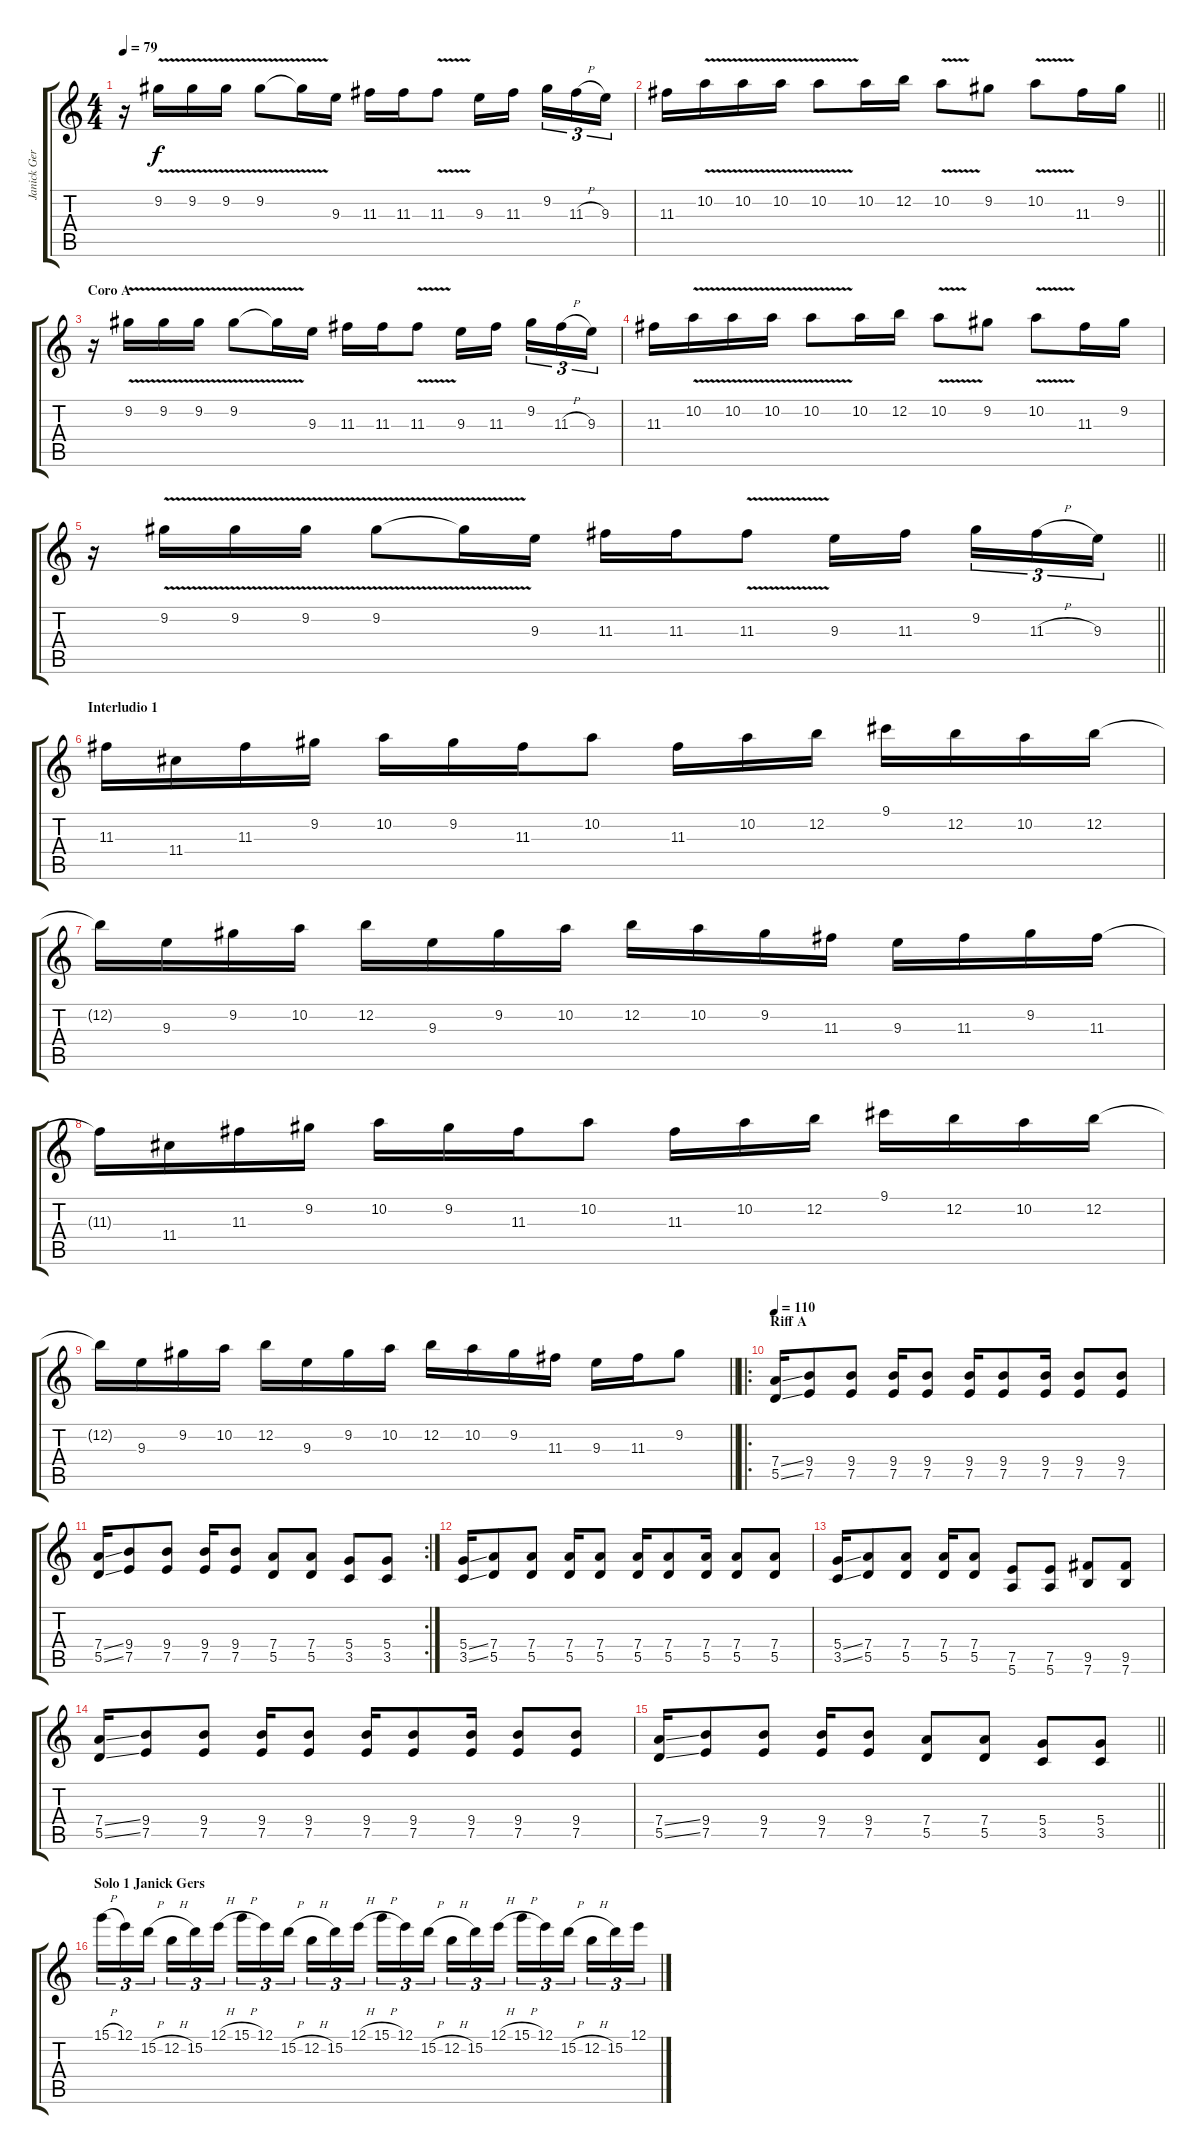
\track ("Janick Gers" "Janick Ger") {instrument overdrivenguitar}
\staff {score tabs}
\tuning (E4 B3 G3 D3 A2 E2) {hide}
\ts (4 4)
\tempo 79
\clef g2
\ks c
r.16{dy f} 9.2{v}.16 9.2{v}.16 9.2{v}.16 9.2{v}.8 9.2{t}.16 9.3.16 11.3.16 11.3.16 11.3{v}.8 9.3.16 11.3.16{beam splitsecondary} 9.2.16{tu (3 2)} 11.3{h}.16{tu (3 2)} 9.3.16{tu (3 2)} |
\barLineRight lightlight
11.3.16 10.2{v}.16 10.2{v}.16 10.2{v}.16 10.2{v}.8 10.2.16 12.2.16 10.2{v}.8 9.2.8 10.2{v}.8 11.3.16 9.2.16 |
\section ("" "Coro A")
r.16 9.2{v}.16 9.2{v}.16 9.2{v}.16 9.2{v}.8 9.2{t}.16 9.3.16 11.3.16 11.3.16 11.3{v}.8 9.3.16 11.3.16{beam splitsecondary} 9.2.16{tu (3 2)} 11.3{h}.16{tu (3 2)} 9.3.16{tu (3 2)} |
11.3.16 10.2{v}.16 10.2{v}.16 10.2{v}.16 10.2{v}.8 10.2.16 12.2.16 10.2{v}.8 9.2.8 10.2{v}.8 11.3.16 9.2.16 |
\barLineRight lightlight
r.16 9.2{v}.16 9.2{v}.16 9.2{v}.16 9.2{v}.8 9.2{t}.16 9.3.16 11.3.16 11.3.16 11.3{v}.8 9.3.16 11.3.16{beam splitsecondary} 9.2.16{tu (3 2)} 11.3{h}.16{tu (3 2)} 9.3.16{tu (3 2)} |
\section ("" "Interludio 1")
11.3.16 11.4.16 11.3.16 9.2.16 10.2.16 9.2.16 11.3.16 10.2.8 11.3.16 10.2.16 12.2.16 9.1.16 12.2.16 10.2.16 12.2.16 |
12.2{t}.16 9.3.16 9.2.16 10.2.16 12.2.16 9.3.16 9.2.16 10.2.16 12.2.16 10.2.16 9.2.16 11.3.16 9.3.16 11.3.16 9.2.16 11.3.16 |
11.3{t}.16 11.4.16 11.3.16 9.2.16 10.2.16 9.2.16 11.3.16 10.2.8 11.3.16 10.2.16 12.2.16 9.1.16 12.2.16 10.2.16 12.2.16 |
\barLineRight lightlight
12.2{t}.16 9.3.16 9.2.16 10.2.16 12.2.16 9.3.16 9.2.16 10.2.16 12.2.16 10.2.16 9.2.16 11.3.16 9.3.16 11.3.16 9.2.8 |
\ro
\section ("" "Riff A")
\tempo 110
(7.4{ss} 5.5{ss}).16{volume 11} (9.4 7.5).8 (9.4 7.5).8 (9.4 7.5).16 (9.4 7.5).8 (9.4 7.5).16 (9.4 7.5).8 (9.4 7.5).16 (9.4 7.5).8 (9.4 7.5).8 |
\rc 2
(7.4{ss} 5.5{ss}).16 (9.4 7.5).8 (9.4 7.5).8 (9.4 7.5).16 (9.4 7.5).8 (7.4 5.5).8 (7.4 5.5).8 (5.4 3.5).8 (5.4 3.5).8 |
(5.4{ss} 3.5{ss}).16 (7.4 5.5).8 (7.4 5.5).8 (7.4 5.5).16 (7.4 5.5).8 (7.4 5.5).16 (7.4 5.5).8 (7.4 5.5).16 (7.4 5.5).8 (7.4 5.5).8 |
(5.4{ss} 3.5{ss}).16 (7.4 5.5).8 (7.4 5.5).8 (7.4 5.5).16 (7.4 5.5).8 (7.5 5.6).8 (7.5 5.6).8 (9.5 7.6).8 (9.5 7.6).8 |
(7.4{ss} 5.5{ss}).16 (9.4 7.5).8 (9.4 7.5).8 (9.4 7.5).16 (9.4 7.5).8 (9.4 7.5).16 (9.4 7.5).8 (9.4 7.5).16 (9.4 7.5).8 (9.4 7.5).8 |
\barLineRight lightlight
(7.4{ss} 5.5{ss}).16 (9.4 7.5).8 (9.4 7.5).8 (9.4 7.5).16 (9.4 7.5).8 (7.4 5.5).8 (7.4 5.5).8 (5.4 3.5).8 (5.4 3.5).8 |
\section ("" "Solo 1 Janick Gers")
15.1{h}.16{tu (3 2) volume 16} 12.1.16{tu (3 2)} 15.2{h}.16{tu (3 2) beam splitsecondary} 12.2{h}.16{tu (3 2)} 15.2.16{tu (3 2)} 12.1{h}.16{tu (3 2)} 15.1{h}.16{tu (3 2)} 12.1.16{tu (3 2)} 15.2{h}.16{tu (3 2) beam splitsecondary} 12.2{h}.16{tu (3 2)} 15.2.16{tu (3 2)} 12.1{h}.16{tu (3 2)} 15.1{h}.16{tu (3 2)} 12.1.16{tu (3 2)} 15.2{h}.16{tu (3 2) beam splitsecondary} 12.2{h}.16{tu (3 2)} 15.2.16{tu (3 2)} 12.1{h}.16{tu (3 2)} 15.1{h}.16{tu (3 2)} 12.1.16{tu (3 2)} 15.2{h}.16{tu (3 2) beam splitsecondary} 12.2{h}.16{tu (3 2)} 15.2.16{tu (3 2)} 12.1.16{tu (3 2)}
